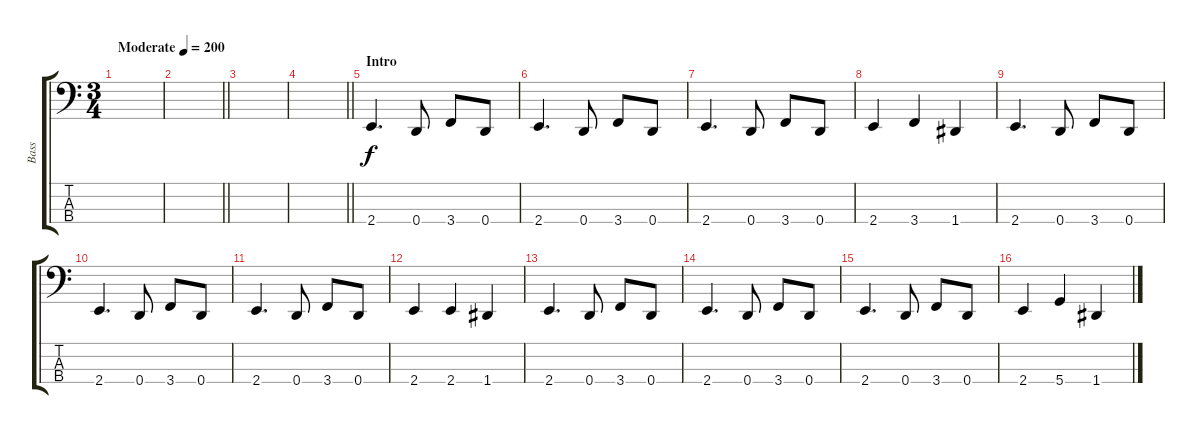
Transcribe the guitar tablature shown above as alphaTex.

\track ("Bass" "Bass") {instrument electricbassfinger}
\staff {score tabs}
\tuning (G2 D2 A1 D1) {hide}
\ts (3 4)
\tempo (200 "Moderate")
\clef f4
\ks c
|
\barLineRight lightlight
|
|
\barLineRight lightlight
|
\section ("" "Intro")
2.4.4{d} 0.4.8 3.4.8 0.4.8 |
2.4.4{d} 0.4.8 3.4.8 0.4.8 |
2.4.4{d} 0.4.8 3.4.8 0.4.8 |
2.4.4 3.4.4 1.4.4 |
2.4.4{d} 0.4.8 3.4.8 0.4.8 |
2.4.4{d} 0.4.8 3.4.8 0.4.8 |
2.4.4{d} 0.4.8 3.4.8 0.4.8 |
2.4.4 2.4.4 1.4.4 |
2.4.4{d} 0.4.8 3.4.8 0.4.8 |
2.4.4{d} 0.4.8 3.4.8 0.4.8 |
2.4.4{d} 0.4.8 3.4.8 0.4.8 |
2.4.4 5.4.4 1.4.4
